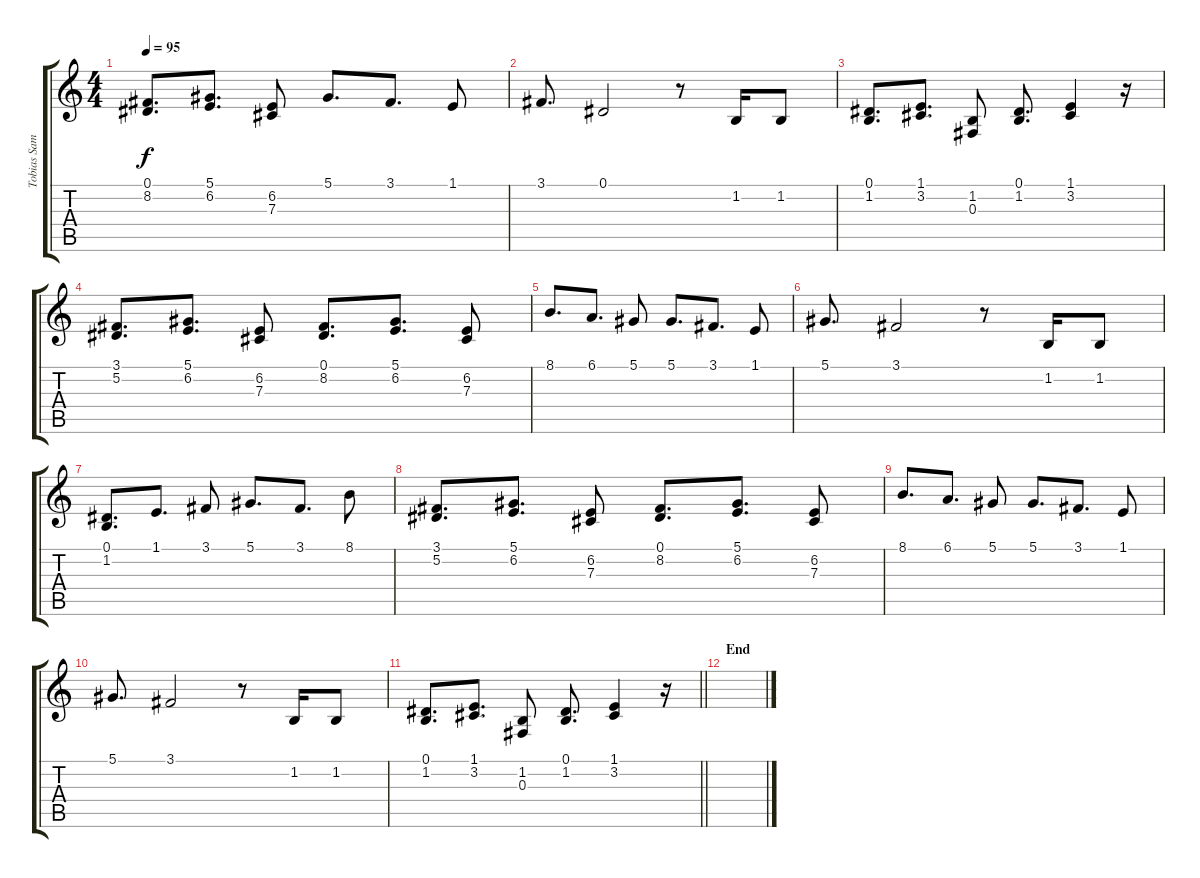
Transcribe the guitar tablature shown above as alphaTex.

\track ("Tobias Sammet" "Tobias Sam") {instrument lead3calliope}
\staff {score tabs}
\tuning (Eb4 Bb3 Gb3 Db3 Ab2 Eb2) {hide}
\ts (4 4)
\tempo 95
\clef g2
\ks c
(0.1 8.2).8{d dy f} (5.1 6.2).8{d} (6.2 7.3).8 5.1.8{d} 3.1.8{d} 1.1.8 |
3.1.8{d} 0.1.2 r.8 1.2.16 1.2.8 |
(0.1 1.2).8{d} (1.1 3.2).8{d} (1.2 0.3).8 (0.1 1.2).8{d} (1.1 3.2).4 r.16 |
(3.1 5.2).8{d} (5.1 6.2).8{d} (6.2 7.3).8 (0.1 8.2).8{d} (5.1 6.2).8{d} (6.2 7.3).8 |
8.1.8{d} 6.1.8{d} 5.1.8 5.1.8{d} 3.1.8{d} 1.1.8 |
5.1.8{d} 3.1.2 r.8 1.2.16 1.2.8 |
(0.1 1.2).8{d} 1.1.8{d} 3.1.8 5.1.8{d} 3.1.8{d} 8.1.8 |
(3.1 5.2).8{d} (5.1 6.2).8{d} (6.2 7.3).8 (0.1 8.2).8{d} (5.1 6.2).8{d} (6.2 7.3).8 |
8.1.8{d} 6.1.8{d} 5.1.8 5.1.8{d} 3.1.8{d} 1.1.8 |
5.1.8{d} 3.1.2 r.8 1.2.16 1.2.8 |
\barLineRight lightlight
(0.1 1.2).8{d} (1.1 3.2).8{d} (1.2 0.3).8 (0.1 1.2).8{d} (1.1 3.2).4 r.16 |
\section ("" "End")
